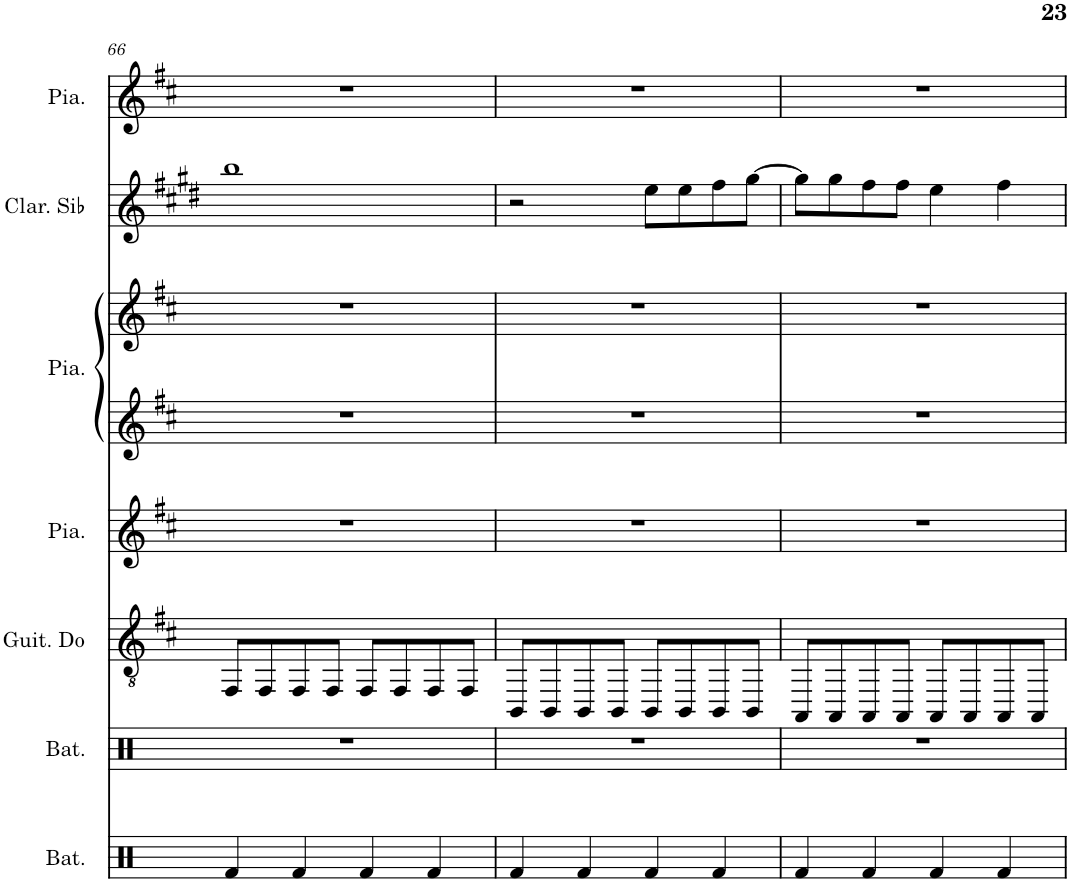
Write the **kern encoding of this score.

**kern	**kern	**kern	**kern	**kern	**kern	**kern	**kern
*part7	*part6	*part5	*part4	*part3	*part3	*part2	*part1
*staff8	*staff7	*staff6	*staff5	*staff4	*staff3	*staff2	*staff1
*I"Batterie	*I"Batterie	*I"Guitare Contra, Acoustic Guitar (nylon)	*I"Piano, Electric Grand Piano	*I"Piano, Bright Acoustic Piano	*	*I"Clarinette en Sib	*I"Piano, Acoustic Guitar (steel)
*I'Bat.	*I'Bat.	*	*I'Pia.	*I'Pia.	*	*I'Clar. Sib	*I'Pia.
!!LO:PB:g=z
*clefX	*clefX	*clefGv2	*clefG2	*clefG2	*clefF4	*clefG2	*clefG2
*	*	*	*	*	*	*Trd1c2	*
*k[]	*k[]	*k[f#c#]	*k[f#c#]	*k[f#c#]	*k[f#c#]	*k[f#c#g#d#]	*k[f#c#]
*M4/4	*M4/4	*M4/4	*M4/4	*M4/4	*M4/4	*M4/4	*M4/4
=66	=66	=66	=66	=66	=66	=66	=66
4Rf/	1r	8FF#/L	1r	1r	1r	1bb	1r
.	.	8FF#/	.	.	.	.	.
4Rf/	.	8FF#/	.	.	.	.	.
.	.	8FF#/J	.	.	.	.	.
4Rf/	.	8FF#/L	.	.	.	.	.
.	.	8FF#/	.	.	.	.	.
4Rf/	.	8FF#/	.	.	.	.	.
.	.	8FF#/J	.	.	.	.	.
=67	=67	=67	=67	=67	=67	=67	=67
4Rf/	1r	8BBB/L	1r	1r	1r	2r	1r
.	.	8BBB/	.	.	.	.	.
4Rf/	.	8BBB/	.	.	.	.	.
.	.	8BBB/J	.	.	.	.	.
4Rf/	.	8BBB/L	.	.	.	8ee\L	.
.	.	8BBB/	.	.	.	8ee\	.
4Rf/	.	8BBB/	.	.	.	8ff#\	.
.	.	8BBB/J	.	.	.	[8gg#\J	.
=68	=68	=68	=68	=68	=68	=68	=68
4Rf/	1r	8AAA/L	1r	1r	1r	8gg#\L]	1r
.	.	8AAA/	.	.	.	8gg#\	.
4Rf/	.	8AAA/	.	.	.	8ff#\	.
.	.	8AAA/J	.	.	.	8ff#\J	.
4Rf/	.	8AAA/L	.	.	.	4ee\	.
.	.	8AAA/	.	.	.	.	.
4Rf/	.	8AAA/	.	.	.	4ff#\	.
.	.	8AAA/J	.	.	.	.	.
=	=	=	=	=	=	=	=
*-	*-	*-	*-	*-	*-	*-	*-
